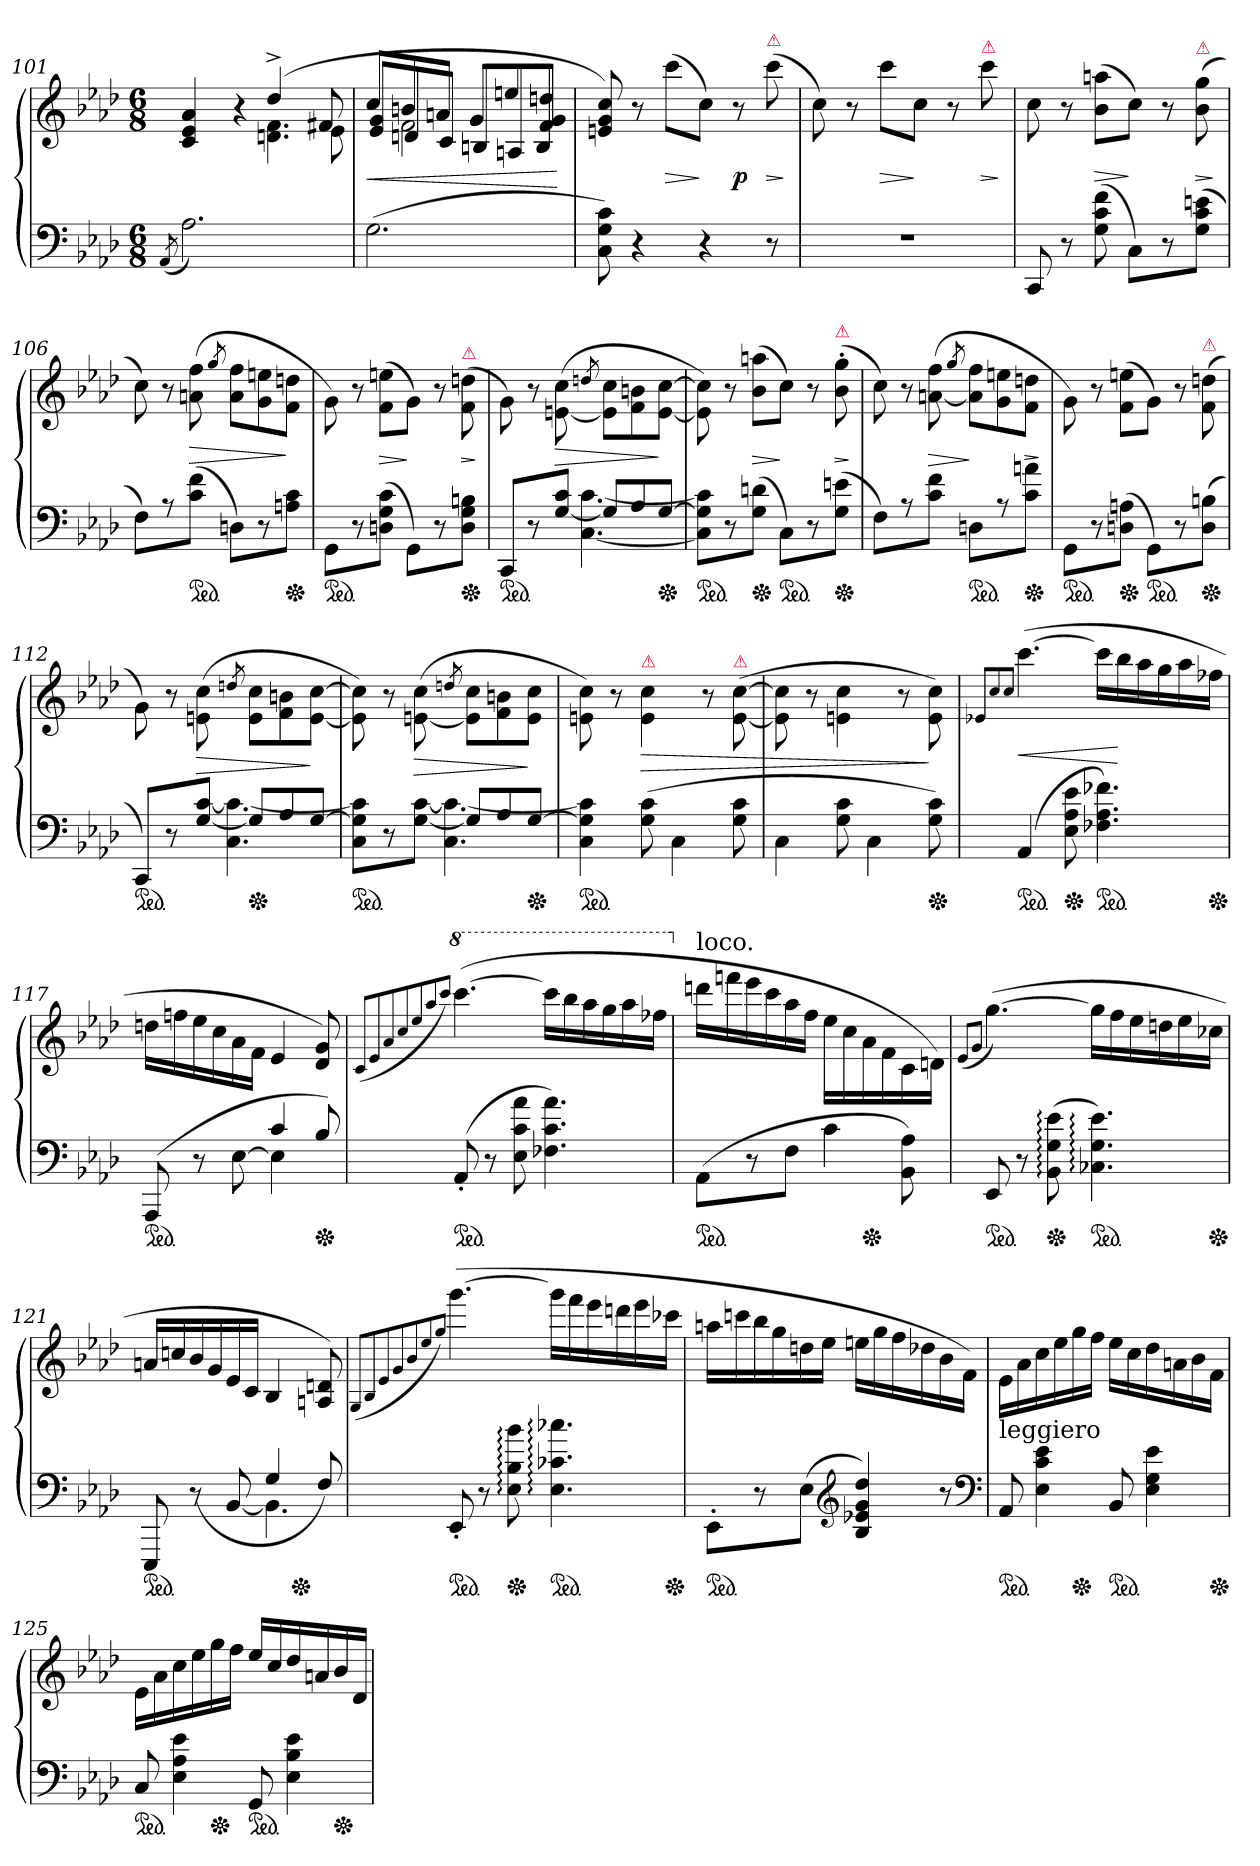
**kern	**kern	**dynam
*part1	*part1	*part1
*staff2	*staff1	*staff1/2
*clefF4	*clefG2	*
*k[b-e-a-d-]	*k[b-e-a-d-]	*
*M6/8	*M6/8	*
=101	=101	=101
(>8qAA-/	.	.
*	*^	*
2.A-)	4c 4e- 4a-	4.ryy	.
!	!LO:N:vis=4	!	!
.	8r	.	.
!	!	!LO:N:vis=4.	!
.	(>4dd-^>	4dn 4f	.
.	8f#X	8e-	.
=102	=102	=102	=102
*	*	*^	*
(>2.G	8ccL	8ryy	8e- 8gL	<
.	8bn	2f	8dn	.
.	8anJ	.	8cJ	.
.	8gL	.	8BnL	.
.	8een	.	8An	.
.	8f 8g 8ddnJ	8ryy	8BJ	.
*	*v	*v	*v	*
.	.	[
=103	=103	=103
8C 8G 8c)	8en 8g 8cc)	.
4r	8r	.
.	(>8cccL	>
4r	8ccJ)	]
.	8r	p
!	!LO:TX:a:color=crimson:t=⚠	!
8r	(>8ccc	>
.	.	]
=104	=104	=104
2.rF	8cc)	.
.	8r	.
.	8cccL	>
.	8ccJ	]
.	8r	.
!	!LO:TX:a:color=crimson:t=⚠	!
.	8ccc	>
.	.	]
=105	=105	=105
8CC	8cc	.
8r	8r	.
(>8G 8c 8f	(>8b- 8aanL	>
8CL)	8ccJ)	]
8r	8r	.
!	!LO:TX:a:color=crimson:t=⚠	!
(>8G 8c 8enJ	(>8b- 8gg	>
.	.	]
=106	=106	=106
8FL)	8cc)	.
8r	8r	.
*ped	*	*
(>8c 8fJ	(>8an 8ff	>
.	8qgg/	.
8DnL)	8a 8ffL	.
8r	8g 8een	.
*Xped	*	*
8An 8cJ	8f 8ddnJ	]
=107	=107	=107
*ped	*	*
8GG\L	8g\)	.
8r	8r	.
(>8Dn 8G 8cJ	(>8f\ 8een\L	>
8GG\L)	8gJ)	]
8r	8r	.
!	!LO:TX:a:color=crimson:t=⚠	!
*Xped	*	*
8D 8G 8BnJ	(>8f\ 8ddn\	>
.	.	]
=108	=108	=108
*^	*	*
*ped	*	*	*
4.ryy	8CC/L	8g\)	.
.	8r	8r	.
.	[8G\ 8c\J	(>[8en\ 8cc\	>
.	.	8qddn/	.
8GL]	[4.C [4.c	8e]\ 8cc\L	.
8A-	.	8f 8bn	.
*Xped	*	*	*
[8GJ	.	[8e [8ccJ	]
*v	*v	*	*
=109	=109	=109
*ped	*	*
8C] 8G] 8c]L	8e]\ 8cc]\)	.
8r	8r	.
*Xped	*	*
(>8G 8dnJ	(>8b- 8aanL	>
*ped	*	*
8CL)	8ccJ)	]
8r	8r	.
!	!LO:TX:a:color=crimson:t=⚠	!
*Xped	*	*
(>8G 8enJ	(>8b-'> 8gg'>	>
.	.	]
=110	=110	=110
8FL)	8cc)	.
8r	8r	.
8c 8fJ	(>[8an 8ff	>
.	8qgg/	.
*ped	*	*
8DnL	8a] 8ffL	]
8r	8g 8een	.
*Xped	*	*
8c 8anJ	8f 8ddnJ	>
.	.	]
=111	=111	=111
*ped	*	*
8GG\L	8g\)	.
8r	8r	.
*Xped	*	*
(>8Dn 8AnJ	(>8f\ 8een\L	.
*ped	*	*
8GG\L)	8gJ)	.
8r	8r	.
!	!LO:TX:a:color=crimson:t=⚠	!
*Xped	*	*
(>8D 8BnJ	(>8f\ 8ddn\	.
=112	=112	=112
*^	*	*
*ped	*	*	*
4.ryy	8CC/L)	8g\)	.
.	8r	8r	.
.	[>8G\ [>8c\J	(>8en\ 8cc\	>
.	.	8qddn	.
*Xped	*	*	*
8GL]	4.C 4.c_	8e\ 8cc\L	.
8A-	.	8f 8bn	.
[8GJ	.	[8e [8ccJ	]
=113	=113	=113	=113
*ped	*	*	*
4.ryy	8C 8G] 8c]L	8en]\ 8cc]\)	.
.	8r	8r	.
.	[>8G [>8cJ	(>[8e\ 8cc\	>
.	.	8qddn/	.
8GL]	4.C 4.c_	8e]\ 8cc\L	.
8A-	.	8f 8bn	.
*Xped	*	*	*
[8GJ	.	8e 8ccJ	]
*v	*v	*	*
=114	=114	=114
*ped	*	*
4C 4G] 4c]	8en\ 8cc\)	.
.	8r	.
!	!LO:TX:a:color=crimson:t=⚠	!
!	!	!LO:HP:b
(>8G 8c	4e\ 4cc\	>
4C\	.	.
.	8r	.
!	!LO:TX:a:color=crimson:t=⚠	!
8G 8c	(>[8e\ [8cc\	.
=115	=115	=115
4C\	8e]\ 8cc]\	.
.	8r	.
8G 8c	4en\ 4cc\	.
4C\	.	.
.	8r	.
*Xped	*	*
8G 8c)	8e\ 8cc\)	]
=116	=116	=116
.	8qqe-X/L	.
.	8qqcc/	.
.	8qqcc/J	.
*ped	*	*
(>4AA-	(>[4.ccc	<
*Xped	*	*
8E- 8A- 8e-	.	.
*ped	*	*
4.F-X 4.A- 4.f-X)	16cccLL]	.
.	16bb-	[
.	16aa-	.
.	16gg	.
.	16aa-	.
*Xped	*	*
.	16ff-XJJ	.
=117	=117	=117
*^	*	*
*ped	*	*	*
4.ryy	(>8AAA-	16ddnLL	.
.	.	16ffn	.
.	8r	16ee-	.
.	.	16cc	.
.	[8E-	16a-	.
.	.	16fJJ	.
!	!LO:N:vis=4	!	!
4c	4.E-]	4e-	.
!LO:TX:a:color=crimson:t=⚠	!	!	!
*Xped	*	*	*
8B-)	.	8d- 8g)	.
*v	*v	*	*
=118	=118	=118
.	(<8qqc/L	.
.	8qqe-/	.
.	8qqa-/	.
.	8qqcc/	.
.	8qqee-/	.
.	8qqaa-/	.
.	8qqccc/J)	.
*	*8va	*
*ped	*	*
(>8AA-'<	(>[4.cccc	.
8r	.	.
8E- 8c 8a-	.	.
4.F-X 4.c 4.a-)	16ccccLL]	.
.	16bbb-	.
.	16aaa-	.
.	16ggg	.
.	16aaa-	.
.	16fff-XJJ	.
=119	=119	=119
*	*X8va	*
!	!LO:TX:a:t=loco.	!
*ped	*	*
(>8AA-\L	16dddnLL	.
.	16fffn	.
8r	16eee-	.
.	16ccc	.
8FJ	16aa-	.
.	16ffJJ	.
4c	16ee-\LL	.
.	16cc	.
*Xped	*	*
.	16a-	.
.	16f	.
8BB- 8A-)	16c	.
.	16dnJJ)	.
=120	=120	=120
.	(<8qqe-/L	.
.	8qqg/J	.
*ped	*	*
8EE-	(>[4.gg)	.
8r	.	.
*Xped	*	*
(>8BB-: 8G: 8e-:	.	.
*ped	*	*
4.C-X: 4.G: 4.e-:)	16ggLL]	.
.	16ff	.
.	16ee-	.
.	16ddn	.
.	16ee-	.
*Xped	*	*
.	16cc-XJJ	.
=121	=121	=121
*^	*	*
!LO:TX:b:color=crimson:t=⚠	!	!	!
*ped	*	*	*
*	*	*^	*
8EEE-	4.ryy	16anLL	2ryy	.
.	.	16ccn	.	.
(>8r	.	16b-	.	.
.	.	16g	.	.
[<8BB-	.	16e-	.	.
.	.	16cJJ	.	.
4G	4.BB-]	4B-	.	.
*Xped	*	*	*	*
.	.	.	4ryy	.
8F)	.	8An 8dn)	.	.
*v	*v	*	*	*
*	*v	*v	*
=122	=122	=122
.	(<8qqG/L	.
.	8qqB-/	.
.	8qqe-/	.
.	8qqg/	.
.	8qqb-/	.
.	8qqee-/	.
.	8qqgg/J)	.
*ped	*	*
8EE-'<	(>[4.ggg	.
8r	.	.
*Xped	*	*
8E-: 8B-: 8b-:	.	.
*ped	*	*
4.E-: 4.c-X: 4.cc-X:	16gggLL]	.
.	16fff	.
.	16eee-	.
.	16dddn	.
.	16eee-	.
*Xped	*	*
.	16ccc-XJJ	.
=123	=123	=123
*ped	*	*
8EE-'>\L	16aanLL	.
.	16cccn	.
8r	16bb-	.
.	16gg	.
(>8E-J	16ddn	.
.	16ee-JJ	.
*clefG2	*	*
4B- 4e-X 4g 4dd-)	16eenLL	.
.	16gg	.
.	16ff	.
.	16dd-X	.
8r	16b-	.
.	16fJJ)	.
*clefF4	*	*
=124	=124	=124
!	!LO:TX:b:t=leggiero	!
*ped	*	*
8AA-	16e-LL	.
.	16a-	.
4E- 4c 4e-	16cc	.
.	16ee-	.
*Xped	*	*
.	16gg	.
.	16ffJJ	.
*ped	*	*
8BB-	16ee-LL	.
.	16cc	.
4E- 4G 4e-	16dd-	.
.	16an	.
.	16b-	.
*Xped	*	*
.	16fJJ	.
=125	=125	=125
*ped	*	*
8C	16e-LL	.
.	16a-	.
4E- 4A- 4e-	16cc	.
.	16ee-	.
*Xped	*	*
.	16gg	.
.	16ffJJ	.
*ped	*	*
8GG	16ee-LL	.
.	16cc	.
4E- 4B- 4e-	16dd-	.
.	16an	.
*Xped	*	*
.	16b-	.
.	16d-JJ	.
=	=	=
*-	*-	*-
